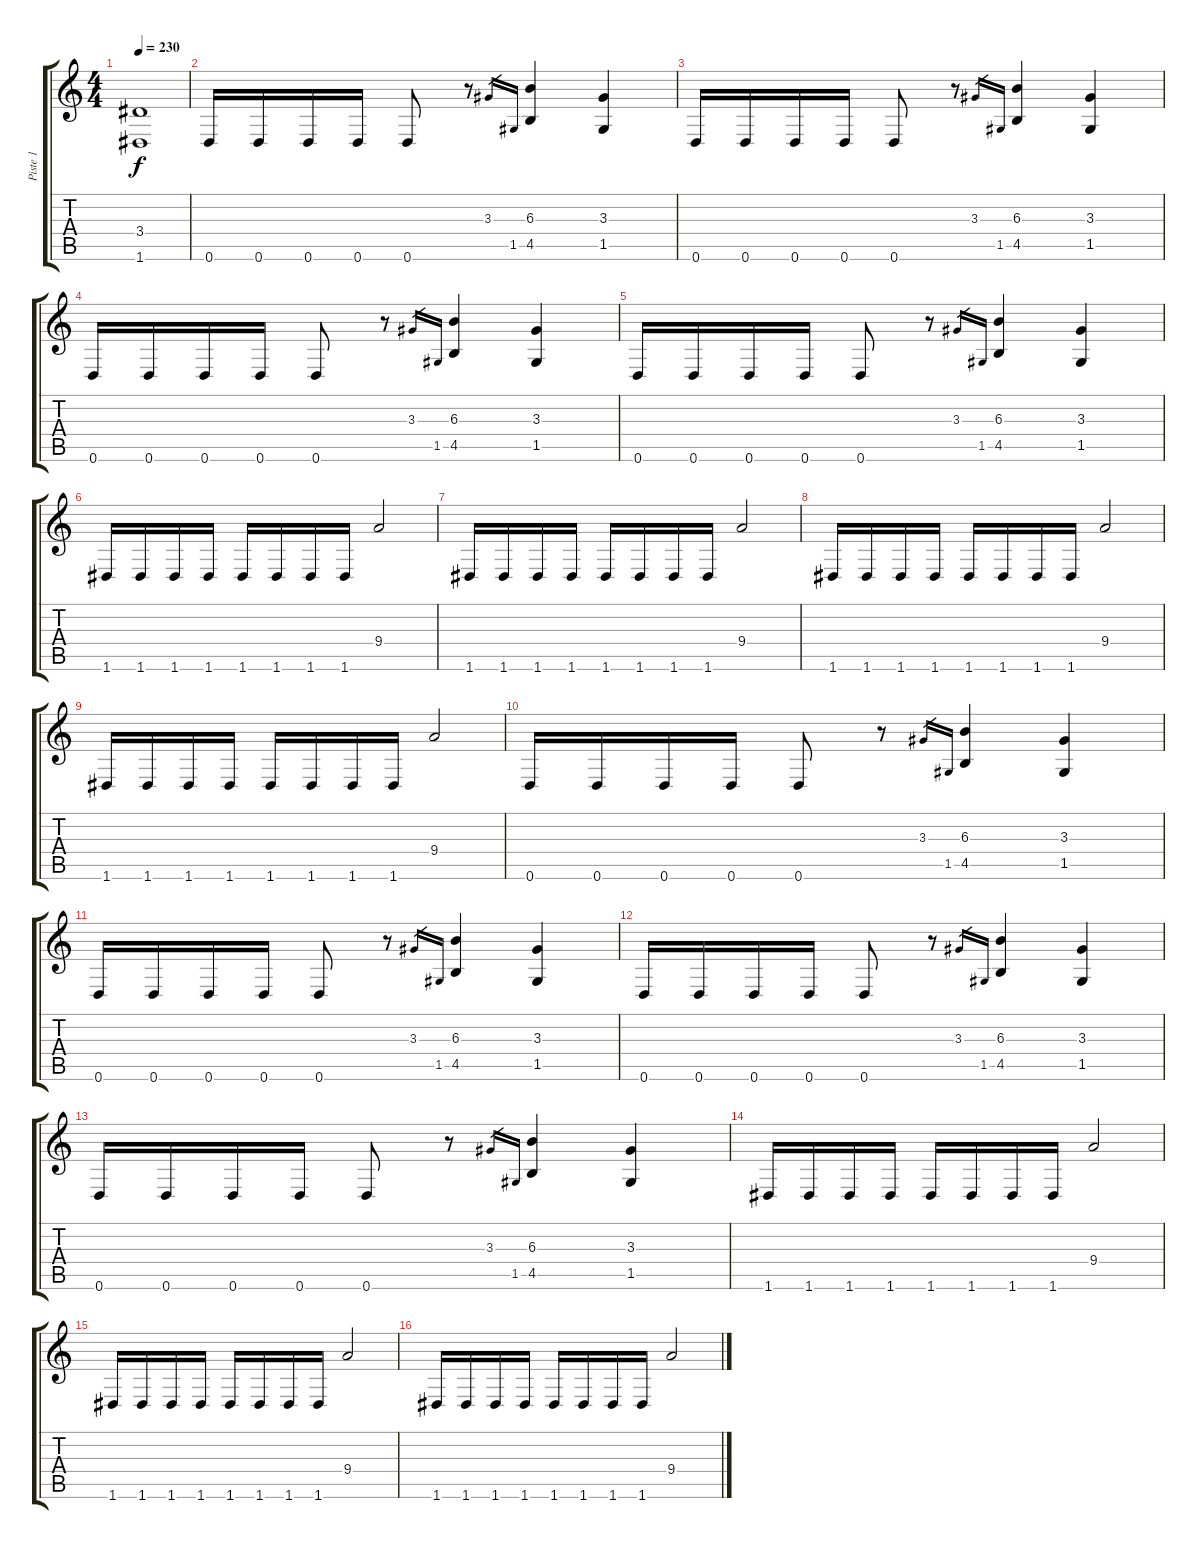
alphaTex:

\track ("Piste 1" "Piste 1") {instrument distortionguitar}
\staff {score tabs}
\tuning (D4 A3 F3 C3 G2 D2) {hide}
\ts (4 4)
\tempo 230
\clef g2
\ks c
(3.4 1.6).1{dy f} |
0.6.16 0.6.16 0.6.16 0.6.16 0.6.8 r.8 3.3.16{gr} 1.5.16{gr} (6.3 4.5).4 (3.3 1.5).4 |
0.6.16 0.6.16 0.6.16 0.6.16 0.6.8 r.8 3.3.16{gr} 1.5.16{gr} (6.3 4.5).4 (3.3 1.5).4 |
0.6.16 0.6.16 0.6.16 0.6.16 0.6.8 r.8 3.3.16{gr} 1.5.16{gr} (6.3 4.5).4 (3.3 1.5).4 |
0.6.16 0.6.16 0.6.16 0.6.16 0.6.8 r.8 3.3.16{gr} 1.5.16{gr} (6.3 4.5).4 (3.3 1.5).4 |
1.6.16{instrument distortionguitar} 1.6.16 1.6.16 1.6.16 1.6.16 1.6.16 1.6.16 1.6.16 9.4.2{instrument guitarharmonics} |
1.6.16{instrument distortionguitar} 1.6.16 1.6.16 1.6.16 1.6.16 1.6.16 1.6.16 1.6.16 9.4.2{instrument guitarharmonics} |
1.6.16{instrument distortionguitar} 1.6.16 1.6.16 1.6.16 1.6.16 1.6.16 1.6.16 1.6.16 9.4.2{instrument guitarharmonics} |
1.6.16{instrument distortionguitar} 1.6.16 1.6.16 1.6.16 1.6.16 1.6.16 1.6.16 1.6.16 9.4.2{instrument guitarharmonics} |
0.6.16{instrument distortionguitar} 0.6.16 0.6.16 0.6.16 0.6.8 r.8 3.3.16{gr} 1.5.16{gr} (6.3 4.5).4 (3.3 1.5).4 |
0.6.16 0.6.16 0.6.16 0.6.16 0.6.8 r.8 3.3.16{gr} 1.5.16{gr} (6.3 4.5).4 (3.3 1.5).4 |
0.6.16 0.6.16 0.6.16 0.6.16 0.6.8 r.8 3.3.16{gr} 1.5.16{gr} (6.3 4.5).4 (3.3 1.5).4 |
0.6.16 0.6.16 0.6.16 0.6.16 0.6.8 r.8 3.3.16{gr} 1.5.16{gr} (6.3 4.5).4 (3.3 1.5).4 |
1.6.16{instrument distortionguitar} 1.6.16 1.6.16 1.6.16 1.6.16 1.6.16 1.6.16 1.6.16 9.4.2{instrument guitarharmonics} |
1.6.16{instrument distortionguitar} 1.6.16 1.6.16 1.6.16 1.6.16 1.6.16 1.6.16 1.6.16 9.4.2{instrument guitarharmonics} |
1.6.16{instrument distortionguitar} 1.6.16 1.6.16 1.6.16 1.6.16 1.6.16 1.6.16 1.6.16 9.4.2{instrument guitarharmonics}
